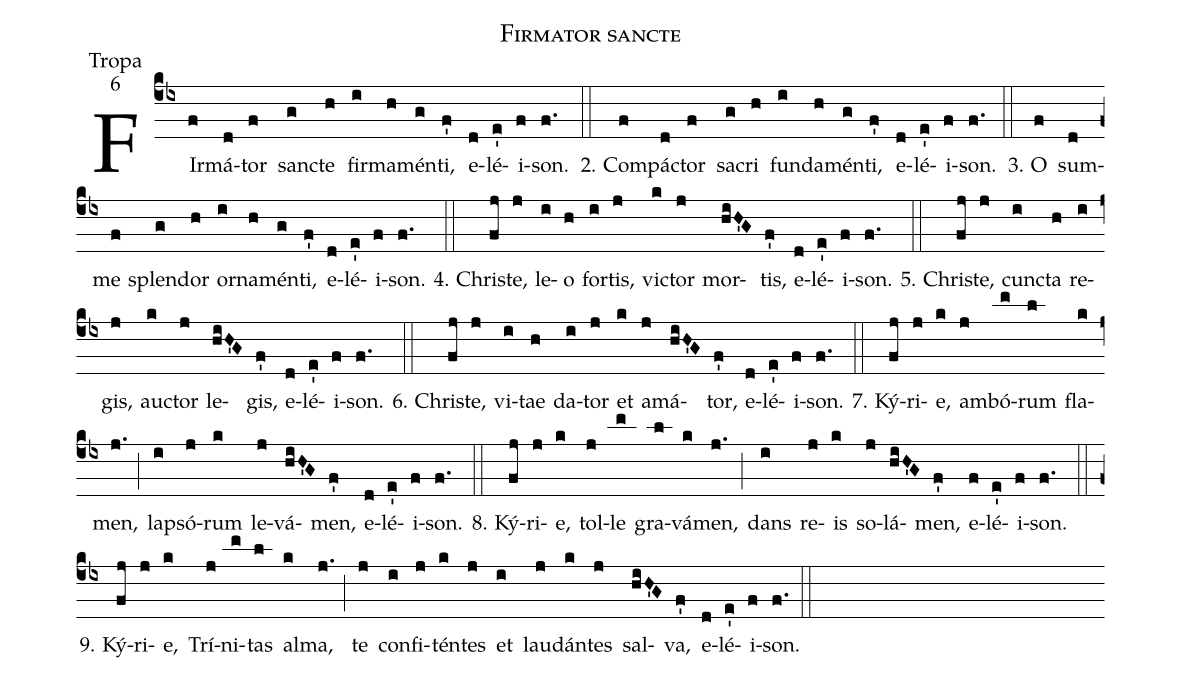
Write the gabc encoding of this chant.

name:Firmator sancte;
office-part:Tropa;
mode:6;
%%
(cb4) FIr(f)má(d)tor(f) san(g)cte(h) fir(i)ma(h)mén(g)ti,(f') e(d)lé(e')i(f)son.(f.) (::)
2. Com(f)pá(d)ctor(f) sa(g)cri(h) fun(i)da(h)mén(g)ti,(f') e(d)lé(e')i(f)son.(f.) (::)
3. O(f) sum(d)me(f) splen(g)dor(h) or(i)na(h)mén(g)ti,(f') e(d)lé(e')i(f)son.(f.) (::)
4. Chri(fj)ste,(j) le(i)o(h) for(i)tis,(j) vi(k)ctor(j) mor(hiH'G)tis,(f') e(d)lé(e')i(f)son.(f.) (::)
5. Chri(fj)ste,(j) cun(i)cta(h) re(i)gis,(j) au(k)ctor(j) le(hiH'G)gis,(f') e(d)lé(e')i(f)son.(f.) (::)
6. Chri(fj)ste,(j) vi(i)tae(h) da(i)tor(j) et(k) a(j)má(hiH'G)tor,(f') e(d)lé(e')i(f)son.(f.) (::)
7. Ký(fj)ri(j)e,(k) am(j)bó([oll:1{1]m)rum(l[oll:}]) fla(k)men,(j.) (;) la(i)psó(j)rum(k) le(j)vá(hiH'G)men,(f') e(d)lé(e')i(f)son.(f.) (::)
8. Ký(fj)ri(j)e,(k) tol(j)le([oll:1{1]m) gra(l[oll:}])vá(k)men,(j.) (;) dans(i) re(j)is(k) so(j)lá(hiH'G)men,(f') e(f)lé(e')i(f)son.(f.) (::)
9. Ký(fj)ri(j)e,(k) Trí(j)ni([oll:1{1]m)tas(l[oll:}]) al(k)ma,(j.) (;) te(j) con(i)fi(j)tén(k)tes(j) et(i) lau(j)dán(k)tes(j) sal(hiH'G)va,(f') e(d)lé(e')i(f)son.(f.) (::)
